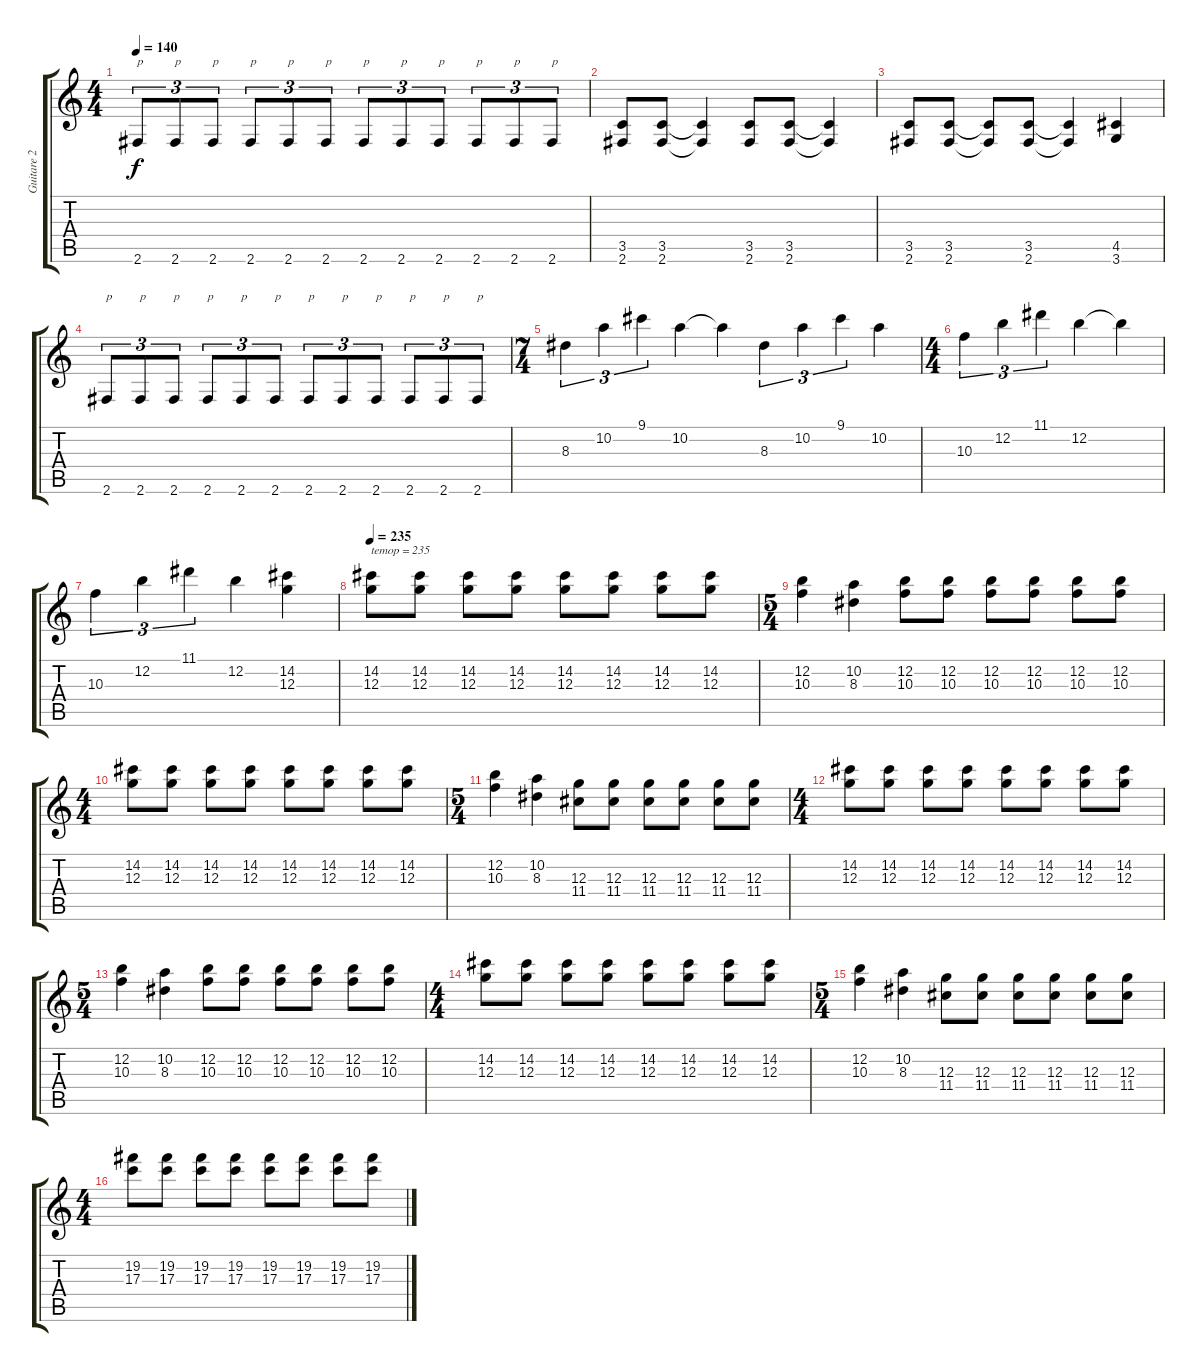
\track ("Guitare 2" "Guitare 2") {instrument distortionguitar}
\staff {score tabs}
\tuning (E4 B3 G3 D3 A2 E2) {hide}
\ts (4 4)
\tempo 140
\clef g2
\ks c
2.6.8{tu (3 2) txt "p" dy f} 2.6.8{tu (3 2) txt "p"} 2.6.8{tu (3 2) txt "p"} 2.6.8{tu (3 2) txt "p"} 2.6.8{tu (3 2) txt "p"} 2.6.8{tu (3 2) txt "p"} 2.6.8{tu (3 2) txt "p"} 2.6.8{tu (3 2) txt "p"} 2.6.8{tu (3 2) txt "p"} 2.6.8{tu (3 2) txt "p"} 2.6.8{tu (3 2) txt "p"} 2.6.8{tu (3 2) txt "p"} |
(3.5 2.6).8 (3.5 2.6).8 (3.5{t} 2.6{t}).4 (3.5 2.6).8 (3.5 2.6).8 (3.5{t} 2.6{t}).4 |
(3.5 2.6).8 (3.5 2.6).8 (3.5{t} 2.6{t}).8 (3.5 2.6).8 (3.5{t} 2.6{t}).4 (4.5 3.6).4 |
2.6.8{tu (3 2) txt "p"} 2.6.8{tu (3 2) txt "p"} 2.6.8{tu (3 2) txt "p"} 2.6.8{tu (3 2) txt "p"} 2.6.8{tu (3 2) txt "p"} 2.6.8{tu (3 2) txt "p"} 2.6.8{tu (3 2) txt "p"} 2.6.8{tu (3 2) txt "p"} 2.6.8{tu (3 2) txt "p"} 2.6.8{tu (3 2) txt "p"} 2.6.8{tu (3 2) txt "p"} 2.6.8{tu (3 2) txt "p"} |
\ts (7 4)
8.3.4{tu (3 2)} 10.2.4{tu (3 2)} 9.1.4{tu (3 2)} 10.2.4 10.2{t}.4 8.3.4{tu (3 2)} 10.2.4{tu (3 2)} 9.1.4{tu (3 2)} 10.2.4 |
\ts (4 4)
10.3.4{tu (3 2)} 12.2.4{tu (3 2)} 11.1.4{tu (3 2)} 12.2.4 12.2{t}.4 |
10.3.4{tu (3 2)} 12.2.4{tu (3 2)} 11.1.4{tu (3 2)} 12.2.4 (14.2 12.3).4 |
\tempo 235
(14.2 12.3).8{txt "temop = 235"} (14.2 12.3).8 (14.2 12.3).8 (14.2 12.3).8 (14.2 12.3).8 (14.2 12.3).8 (14.2 12.3).8 (14.2 12.3).8 |
\ts (5 4)
(12.2 10.3).4 (10.2 8.3).4 (12.2 10.3).8 (12.2 10.3).8 (12.2 10.3).8 (12.2 10.3).8 (12.2 10.3).8 (12.2 10.3).8 |
\ts (4 4)
(14.2 12.3).8 (14.2 12.3).8 (14.2 12.3).8 (14.2 12.3).8 (14.2 12.3).8 (14.2 12.3).8 (14.2 12.3).8 (14.2 12.3).8 |
\ts (5 4)
(12.2 10.3).4 (10.2 8.3).4 (12.3 11.4).8 (12.3 11.4).8 (12.3 11.4).8 (12.3 11.4).8 (12.3 11.4).8 (12.3 11.4).8 |
\ts (4 4)
(14.2 12.3).8 (14.2 12.3).8 (14.2 12.3).8 (14.2 12.3).8 (14.2 12.3).8 (14.2 12.3).8 (14.2 12.3).8 (14.2 12.3).8 |
\ts (5 4)
(12.2 10.3).4 (10.2 8.3).4 (12.2 10.3).8 (12.2 10.3).8 (12.2 10.3).8 (12.2 10.3).8 (12.2 10.3).8 (12.2 10.3).8 |
\ts (4 4)
(14.2 12.3).8 (14.2 12.3).8 (14.2 12.3).8 (14.2 12.3).8 (14.2 12.3).8 (14.2 12.3).8 (14.2 12.3).8 (14.2 12.3).8 |
\ts (5 4)
(12.2 10.3).4 (10.2 8.3).4 (12.3 11.4).8 (12.3 11.4).8 (12.3 11.4).8 (12.3 11.4).8 (12.3 11.4).8 (12.3 11.4).8 |
\ts (4 4)
(19.2 17.3).8 (19.2 17.3).8 (19.2 17.3).8 (19.2 17.3).8 (19.2 17.3).8 (19.2 17.3).8 (19.2 17.3).8 (19.2 17.3).8
